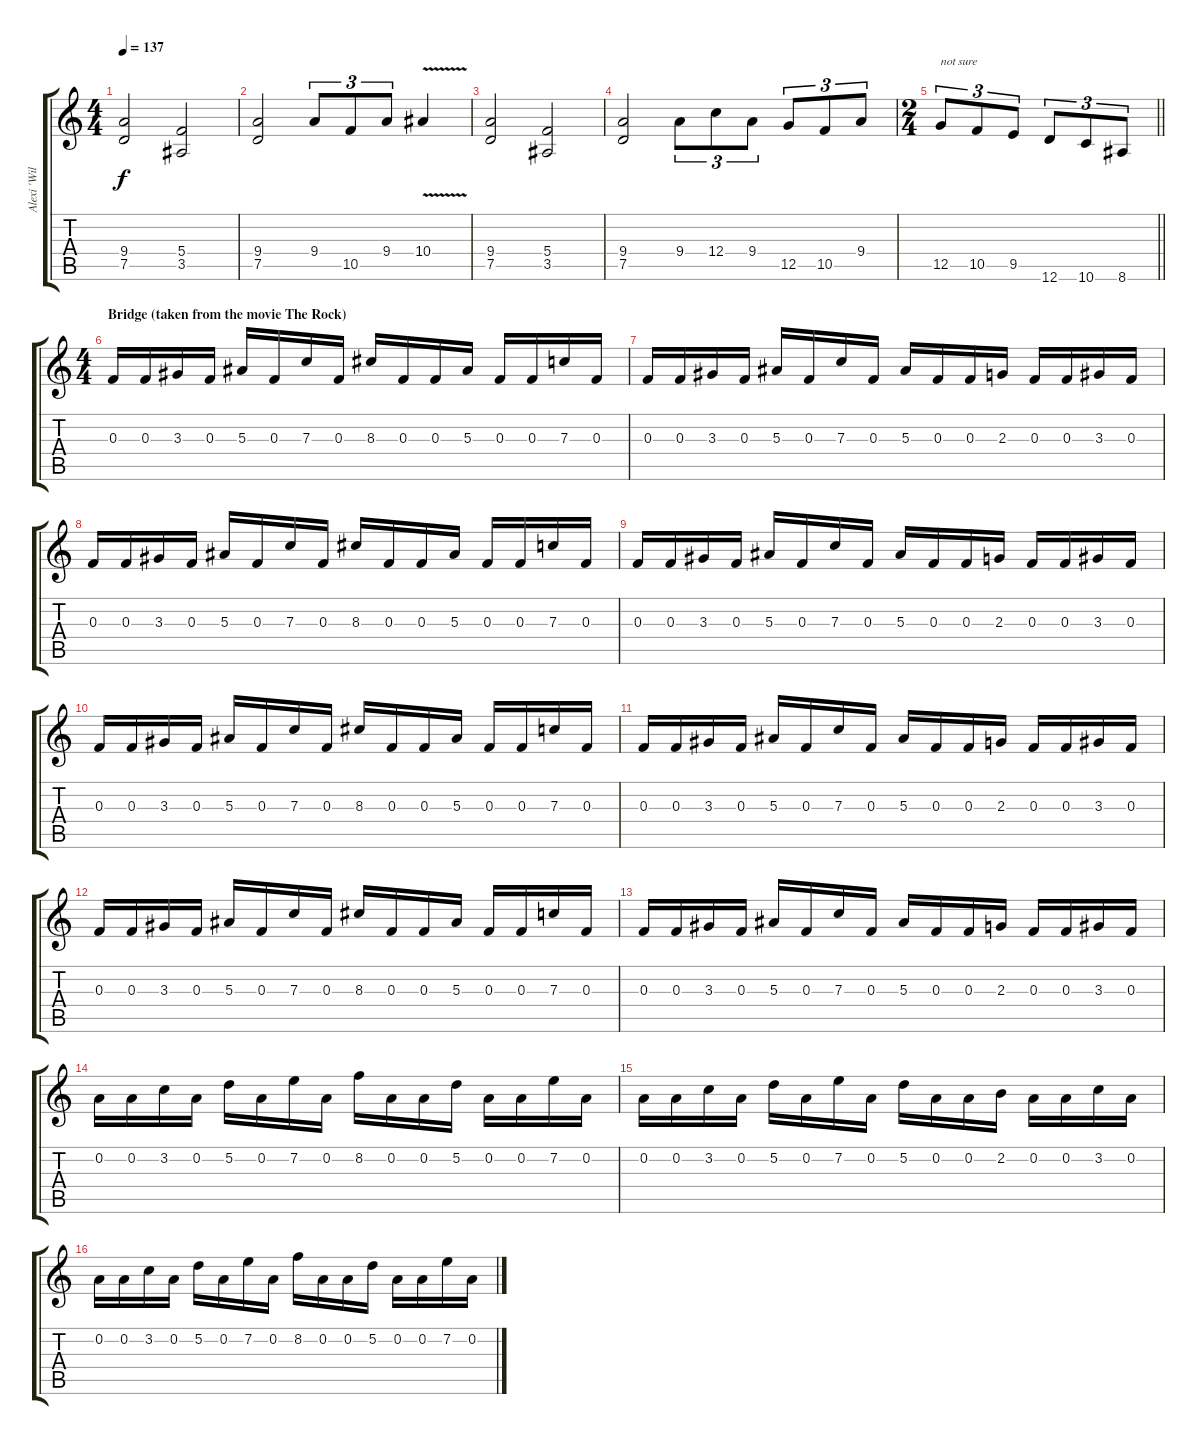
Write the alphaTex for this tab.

\track ("Alexi 'Wildchild' Laiho" "Alexi 'Wil") {instrument distortionguitar}
\staff {score tabs}
\tuning (D4 A3 F3 C3 G2 D2) {hide}
\ts (4 4)
\tempo 137
\clef g2
\ks c
(9.4 7.5).2{dy f} (5.4 3.5).2 |
(9.4 7.5).2 9.4.8{tu (3 2)} 10.5.8{tu (3 2)} 9.4.8{tu (3 2)} 10.4{v}.4 |
(9.4 7.5).2 (5.4 3.5).2 |
(9.4 7.5).2 9.4.8{tu (3 2)} 12.4.8{tu (3 2)} 9.4.8{tu (3 2)} 12.5.8{tu (3 2)} 10.5.8{tu (3 2)} 9.4.8{tu (3 2)} |
\ts (2 4)
\barLineRight lightlight
12.5.8{tu (3 2) txt "not sure"} 10.5.8{tu (3 2)} 9.5.8{tu (3 2)} 12.6.8{tu (3 2)} 10.6.8{tu (3 2)} 8.6.8{tu (3 2)} |
\ts (4 4)
\section ("" "Bridge (taken from the movie The Rock)")
0.3.16 0.3.16 3.3.16 0.3.16 5.3.16 0.3.16 7.3.16 0.3.16 8.3.16 0.3.16 0.3.16 5.3.16 0.3.16 0.3.16 7.3.16 0.3.16 |
0.3.16 0.3.16 3.3.16 0.3.16 5.3.16 0.3.16 7.3.16 0.3.16 5.3.16 0.3.16 0.3.16 2.3.16 0.3.16 0.3.16 3.3.16 0.3.16 |
0.3.16 0.3.16 3.3.16 0.3.16 5.3.16 0.3.16 7.3.16 0.3.16 8.3.16 0.3.16 0.3.16 5.3.16 0.3.16 0.3.16 7.3.16 0.3.16 |
0.3.16 0.3.16 3.3.16 0.3.16 5.3.16 0.3.16 7.3.16 0.3.16 5.3.16 0.3.16 0.3.16 2.3.16 0.3.16 0.3.16 3.3.16 0.3.16 |
0.3.16 0.3.16 3.3.16 0.3.16 5.3.16 0.3.16 7.3.16 0.3.16 8.3.16 0.3.16 0.3.16 5.3.16 0.3.16 0.3.16 7.3.16 0.3.16 |
0.3.16 0.3.16 3.3.16 0.3.16 5.3.16 0.3.16 7.3.16 0.3.16 5.3.16 0.3.16 0.3.16 2.3.16 0.3.16 0.3.16 3.3.16 0.3.16 |
0.3.16 0.3.16 3.3.16 0.3.16 5.3.16 0.3.16 7.3.16 0.3.16 8.3.16 0.3.16 0.3.16 5.3.16 0.3.16 0.3.16 7.3.16 0.3.16 |
0.3.16 0.3.16 3.3.16 0.3.16 5.3.16 0.3.16 7.3.16 0.3.16 5.3.16 0.3.16 0.3.16 2.3.16 0.3.16 0.3.16 3.3.16 0.3.16 |
0.2.16 0.2.16 3.2.16 0.2.16 5.2.16 0.2.16 7.2.16 0.2.16 8.2.16 0.2.16 0.2.16 5.2.16 0.2.16 0.2.16 7.2.16 0.2.16 |
0.2.16 0.2.16 3.2.16 0.2.16 5.2.16 0.2.16 7.2.16 0.2.16 5.2.16 0.2.16 0.2.16 2.2.16 0.2.16 0.2.16 3.2.16 0.2.16 |
0.2.16 0.2.16 3.2.16 0.2.16 5.2.16 0.2.16 7.2.16 0.2.16 8.2.16 0.2.16 0.2.16 5.2.16 0.2.16 0.2.16 7.2.16 0.2.16
